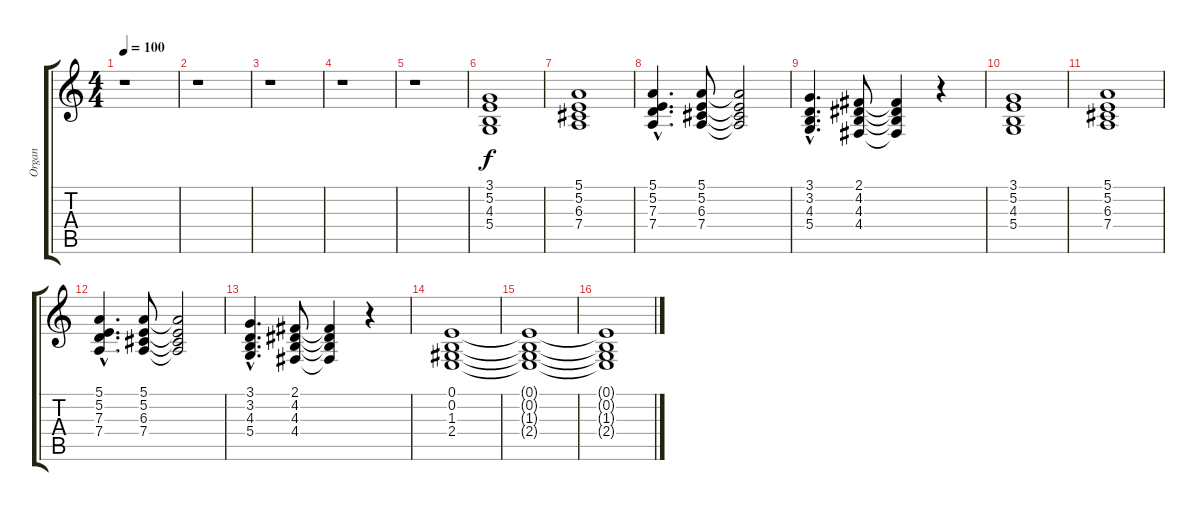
\track ("Organ" "Organ") {instrument drawbarorgan}
\staff {score tabs}
\tuning (E4 B3 G3 D3 A2 E2) {hide}
\ts (4 4)
\tempo 100
\clef g2
\ks c
r.1{dy f} |
r.1 |
r.1 |
r.1 |
r.1 |
(3.1 5.2 4.3 5.4).1 |
(5.1 5.2 6.3 7.4).1 |
(5.1{hac} 5.2{hac} 7.3{hac} 7.4{hac}).4{d} (5.1 5.2 6.3 7.4).8 (5.1{t} 5.2{t} 6.3{t} 7.4{t}).2 |
(3.1{hac} 3.2{hac} 4.3{hac} 5.4{hac}).4{d} (2.1 4.2 4.3 4.4).8 (2.1{t} 4.2{t} 4.3{t} 4.4{t}).4 r.4 |
(3.1 5.2 4.3 5.4).1 |
(5.1 5.2 6.3 7.4).1 |
(5.1{hac} 5.2{hac} 7.3{hac} 7.4{hac}).4{d} (5.1 5.2 6.3 7.4).8 (5.1{t} 5.2{t} 6.3{t} 7.4{t}).2 |
(3.1{hac} 3.2{hac} 4.3{hac} 5.4{hac}).4{d} (2.1 4.2 4.3 4.4).8 (2.1{t} 4.2{t} 4.3{t} 4.4{t}).4 r.4 |
(0.1 0.2 1.3 2.4).1 |
(0.1{t} 0.2{t} 1.3{t} 2.4{t}).1 |
(0.1{t} 0.2{t} 1.3{t} 2.4{t}).1
